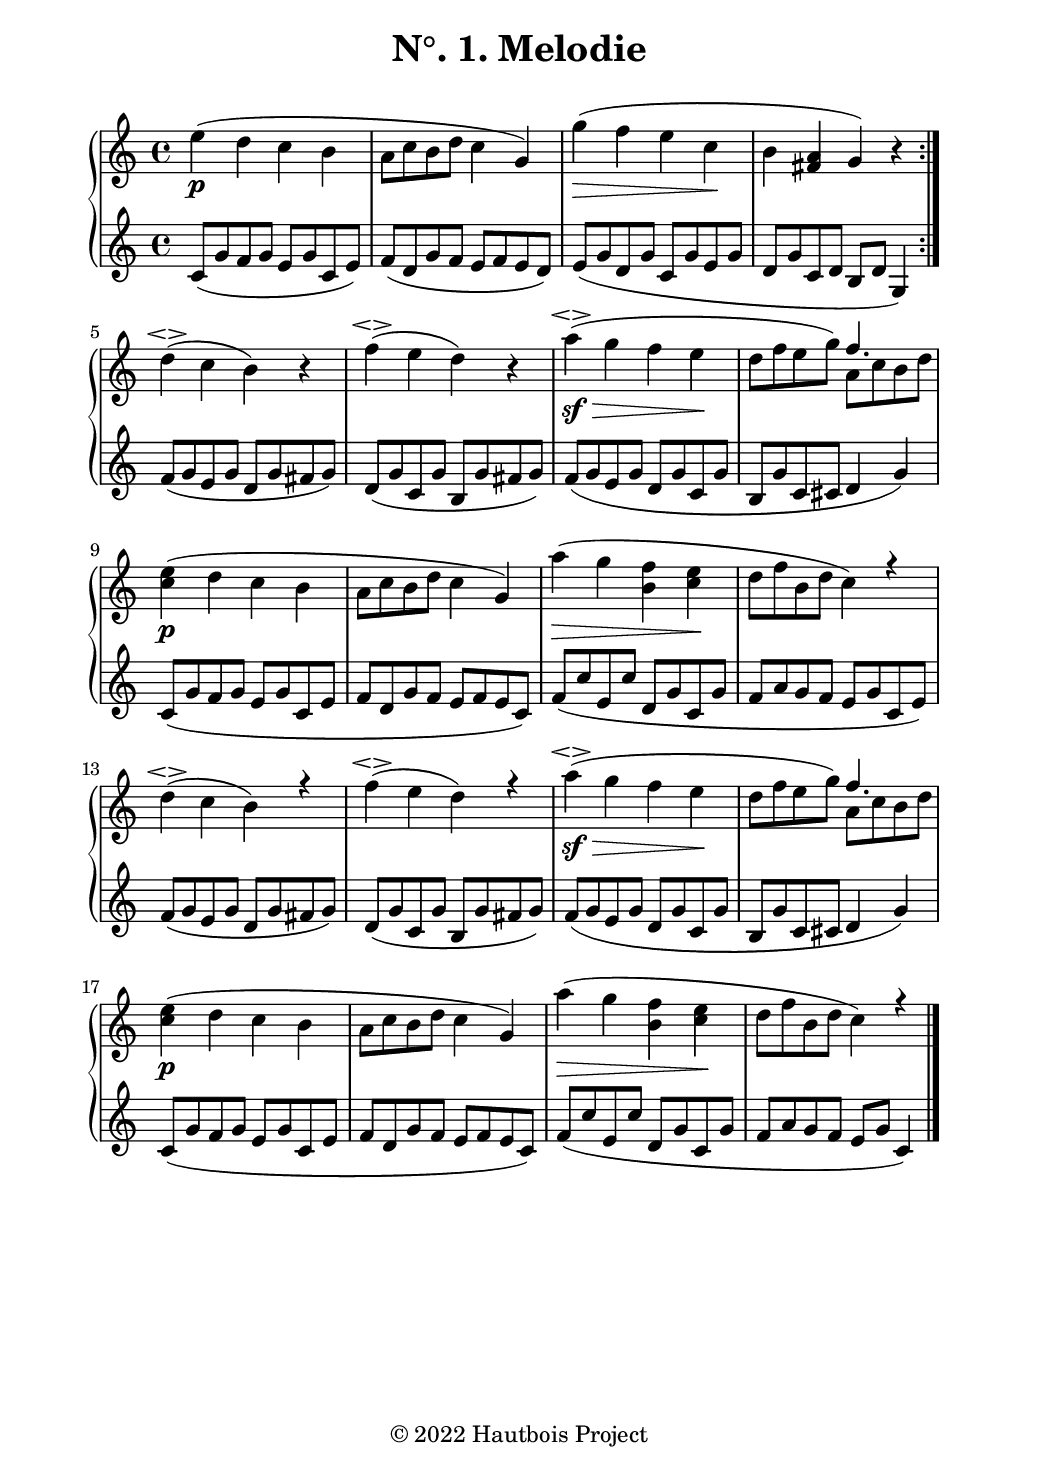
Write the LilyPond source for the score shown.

%! Title: Album für die Jugend, op.68
%! Subtitle: No 1. Melodie 
%! Subsubtitle:
%! Type: final
%! Status: review
%! Remark: correctness and fingering

\version "2.22.1"
%% Generated by lilypond-book
%% Options: [exampleindent=10.16\mm,indent=0\mm,line-width=14.5\cm,noragged-right,papersize=a5,quote]
%\include "lilypond-book-preamble.ly"
\include "italiano.ly"

%****************************************************************
% Start cut-&-pastable-section

%****************************************************************

\paper {
  % Set paper
  #(set-paper-size "b5")
  indent = 0\mm
  line-width = 14.6\cm
  ragged-right = ##f
  line-width = #(- line-width (* mm 3.000000) (* mm 1))
}

\layout {
  
}

%*****************************************
%  Set Header
%*****************************************
\header {
  title = "N°. 1. Melodie"
  subtitle = " "
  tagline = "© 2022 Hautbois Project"
}

%*****************************************
% Start Voice
% Write the voices here
%*****************************************
MyMeter = \time 4/4
%MyTempo = \tempo "Allegro" 4. = 76
MyKey = \key do \major
PieceName = "Melodie"

VoiceI = \relative {
  \set fingeringOrientations = #'(up)
  
  %melody 4 bars
  mi''4 \p ( re do si
  la8 do si re do4 sol)
  sol' \> ( fa mi do \!
  si <la fad> sol) r

  \bar ":|."
  
  %var: bar 1 - 4
  re'\espressivo( do si) r
  fa'\espressivo( mi re) r
  la'\espressivo \sf \> ( sol fa mi \!
  re8 fa mi sol)
  << { \voiceOne { \stemDown la,8 do si re } }
    \new Voice { \voiceTwo { \stemUp fa4.} }
  >>

  %var: bar 5 - 8
  { \stemDown <mi do>4 \p ( re do si }
  la8 do si re do4 { \stemUp sol) }
  {\stemDown la' \> ( sol <fa si,> <mi do> \! }
  re8 fa si, re do4) r
    
  %var: bar 9 - 12
  re\espressivo( do si) r
  fa'\espressivo( mi re) r
  la'\espressivo \sf \> ( sol fa mi \!
  re8 fa mi sol)
  << { \voiceOne { \stemDown la,8 do si re } }
    \new Voice { \voiceTwo { \stemUp fa4.} }
  >>
  
  %var: bar 13 - 16
  { \stemDown <mi do>4 \p ( re do si }
  la8 do si re do4 { \stemUp sol) }
  {\stemDown la' \> ( sol <fa si,> <mi do> \! }
  re8 fa si, re do4) r
  
  \bar "|."
}


BassoI = \relative {
  %melody 4 bars
  do'8( sol' fa sol mi sol do, mi)
  fa( re sol fa mi fa mi re)
  mi( sol re sol do, sol' mi sol
  re sol do, re si re sol,4)
  
  %var: bar 1 - 4
  fa'8( sol mi sol re sol fad sol)
  re( sol do, sol' si, sol' fad sol)
  fa( sol mi sol re sol do, sol'
  si, sol' do, dod re4 sol)
  
  %var: bar 5 - 8
  do,8( sol' fa sol mi sol do, mi
  fa re sol fa mi fa mi do)
  fa( do' mi, do' re, sol do, sol'
  fa la sol fa mi sol do, mi)
  
  %var: bar 9 - 12
  fa( sol mi sol re sol fad sol)
  re( sol do, sol' si, sol' fad sol)
  fa( sol mi sol re sol do, sol'
  si, sol' do, dod re4 sol)
  
  %var: bar 13 - 16
  do,8( sol' fa sol mi sol do, mi
  fa re sol fa mi fa mi do)
  fa( do' mi, do' re, sol do, sol'
  fa la sol fa mi sol do,4)
  
}


%*****************************************
%  Start Score
%*****************************************

%\markup { \vspace #1 }
\score {
  \header {
    %piece = \PieceName
  }
  \new PianoStaff <<
    \new Staff { 
      \clef "treble" 
      %\MyTempo
      \MyKey
      \MyMeter
        \VoiceI
    }
    \new Staff { 
      %\clef "bass"
      \clef "treble"
      %\MyTempo
      \MyKey
      \MyMeter
        \BassoI
    }
  >>
}
